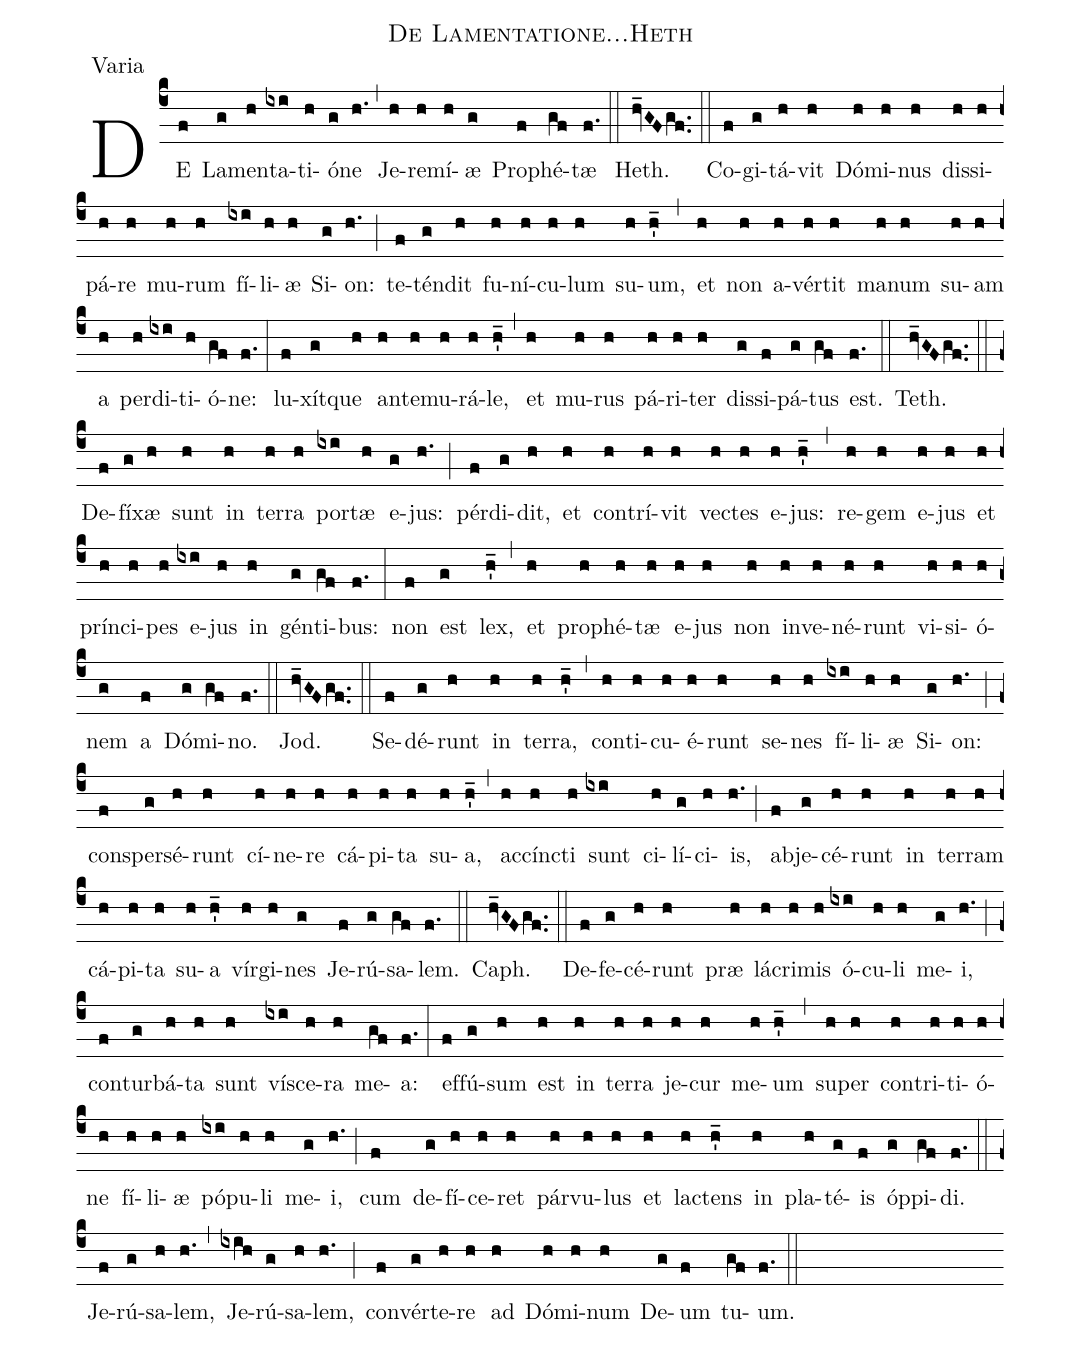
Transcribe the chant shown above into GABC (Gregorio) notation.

name:De Lamentatione...Heth;
office-part:Varia;
%%
(c4)DE(f) La(g)men(h)ta(ixi)ti(h)ó(g)ne(h.) (,) Je(h)re(h)mí(h)æ(g) Pro(f)phé(gf)tæ(f.) (::) Heth.(hv_GFgf..) (::) Co(f)gi(g)tá(h)vit(h) Dó(h)mi(h)nus(h) dis(h)si(h)pá(h)re(h) mu(h)rum(h) fí(ixi)li(h)æ(h) Si(g)on:(h.) (;) te(f)tén(g)dit(h) fu(h)ní(h)cu(h)lum(h) su(h)um,(h'_) (,) et(h) non(h) a(h)vér(h)tit(h) ma(h)num(h) su(h)am(h) a(h) per(h)di(ixi)ti(h)ó(gf)ne:(f.) (:) lu(f)xít(g)que(h) an(h)te(h)mu(h)rá(h)le,(h'_) (,) et(h) mu(h)rus(h) pá(h)ri(h)ter(h) dis(g)si(f)pá(g)tus(gf) est.(f.) (::) Teth.(hv_GFgf..) (::) De(f)fí(g)xæ(h) sunt(h) in(h) ter(h)ra(h) por(ixi)tæ(h) e(g)jus:(h.) (;) pér(f)di(g)dit,(h) et(h) con(h)trí(h)vit(h) ve(h)ctes(h) e(h)jus:(h'_) (,) re(h)gem(h) e(h)jus(h) et(h) prín(h)ci(h)pes(h) e(ixi)jus(h) in(h) gén(g)ti(gf)bus:(f.) (:) non(f) est(g) lex,(h'_) (,) et(h) pro(h)phé(h)tæ(h) e(h)jus(h) non(h) in(h)ve(h)né(h)runt(h) vi(h)si(h)ó(h)nem(g) a(f) Dó(g)mi(gf)no.(f.) (::) Jod.(hv_GFgf..) (::) Se(f)dé(g)runt(h) in(h) ter(h)ra,(h'_) (,) con(h)ti(h)cu(h)é(h)runt(h) se(h)nes(h) fí(ixi)li(h)æ(h) Si(g)on:(h.) (;) con(f)sper(g)sé(h)runt(h) cí(h)ne(h)re(h) cá(h)pi(h)ta(h) su(h)a,(h'_) (,) ac(h)cín(h)cti(h) sunt(ixi) ci(h)lí(g)ci(h)is,(h.) (;) ab(f)je(g)cé(h)runt(h) in(h) ter(h)ram(h) cá(h)pi(h)ta(h) su(h)a(h'_) vír(h)gi(h)nes(g) Je(f)rú(g)sa(gf)lem.(f.) (::) Caph.(hv_GFgf..) (::) De(f)fe(g)cé(h)runt(h) præ(h) lá(h)cri(h)mis(h) ó(ixi)cu(h)li(h) me(g)i,(h.) (;) con(f)tur(g)bá(h)ta(h) sunt(h) ví(ixi)sce(h)ra(h) me(gf)a:(f.) (:) ef(f)fú(g)sum(h) est(h) in(h) ter(h)ra(h) je(h)cur(h) me(h)um(h'_) (,) su(h)per(h) con(h)tri(h)ti(h)ó(h)ne(h) fí(h)li(h)æ(h) pó(ixi)pu(h)li(h) me(g)i,(h.) (;) cum(f) de(g)fí(h)ce(h)ret(h) pár(h)vu(h)lus(h) et(h) la(h)ctens(h'_) in(h) pla(h)té(g)is(f) óp(g)pi(gf)di.(f.) (::) Je(f)rú(g)sa(h)lem,(h.) (,) Je(ixih)rú(g)sa(h)lem,(h.) (;) con(f)vér(g)te(h)re(h) ad(h) Dó(h)mi(h)num(h) De(g)um(f) tu(gf)um.(f.) (::)
